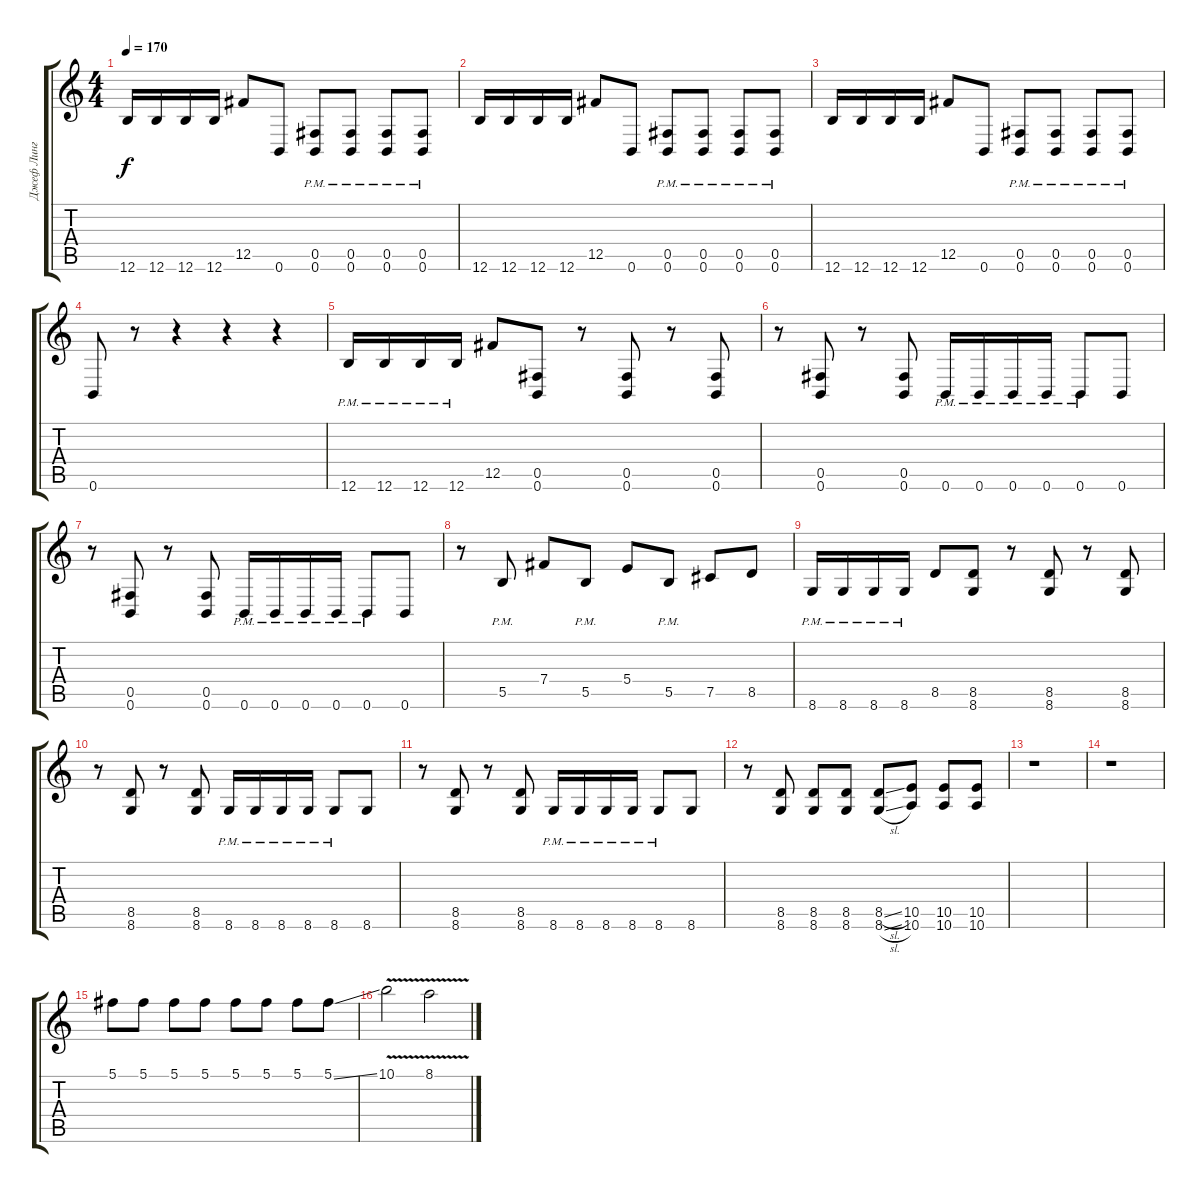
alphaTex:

\track ("Джеф Линг" "Джеф Линг") {instrument distortionguitar}
\staff {score tabs}
\tuning (Db4 Ab3 E3 B2 Gb2 B1) {hide}
\ts (4 4)
\tempo 170
\clef g2
\ks c
12.6.16{dy f} 12.6.16 12.6.16 12.6.16 12.5.8 0.6.8 (0.5{pm} 0.6{pm}).8 (0.5{pm} 0.6{pm}).8 (0.5{pm} 0.6{pm}).8 (0.5{pm} 0.6{pm}).8 |
12.6.16 12.6.16 12.6.16 12.6.16 12.5.8 0.6.8 (0.5{pm} 0.6{pm}).8 (0.5{pm} 0.6{pm}).8 (0.5{pm} 0.6{pm}).8 (0.5{pm} 0.6{pm}).8 |
12.6.16 12.6.16 12.6.16 12.6.16 12.5.8 0.6.8 (0.5{pm} 0.6{pm}).8 (0.5{pm} 0.6{pm}).8 (0.5{pm} 0.6{pm}).8 (0.5{pm} 0.6{pm}).8 |
0.6.8 r.8 r.4 r.4 r.4 |
12.6{pm}.16 12.6{pm}.16 12.6{pm}.16 12.6{pm}.16 12.5.8 (0.5 0.6).8 r.8 (0.5 0.6).8 r.8 (0.5 0.6).8 |
r.8 (0.5 0.6).8 r.8 (0.5 0.6).8 0.6{pm}.16 0.6{pm}.16 0.6{pm}.16 0.6{pm}.16 0.6{pm}.8 0.6.8 |
r.8 (0.5 0.6).8 r.8 (0.5 0.6).8 0.6{pm}.16 0.6{pm}.16 0.6{pm}.16 0.6{pm}.16 0.6{pm}.8 0.6.8 |
r.8 5.5{pm}.8 7.4.8 5.5{pm}.8 5.4.8 5.5{pm}.8 7.5.8 8.5.8 |
8.6{pm}.16 8.6{pm}.16 8.6{pm}.16 8.6{pm}.16 8.5.8 (8.5 8.6).8 r.8 (8.5 8.6).8 r.8 (8.5 8.6).8 |
r.8 (8.5 8.6).8 r.8 (8.5 8.6).8 8.6{pm}.16 8.6{pm}.16 8.6{pm}.16 8.6{pm}.16 8.6{pm}.8 8.6.8 |
r.8 (8.5 8.6).8 r.8 (8.5 8.6).8 8.6{pm}.16 8.6{pm}.16 8.6{pm}.16 8.6{pm}.16 8.6{pm}.8 8.6.8 |
r.8 (8.5 8.6).8 (8.5 8.6).8 (8.5 8.6).8 (8.5{sl} 8.6{sl}).8 (10.5 10.6).8 (10.5 10.6).8 (10.5 10.6).8 |
r.1 |
r.1 |
5.1.8 5.1.8 5.1.8 5.1.8 5.1.8 5.1.8 5.1.8 5.1{ss}.8 |
10.1{v}.2 8.1{v}.2
